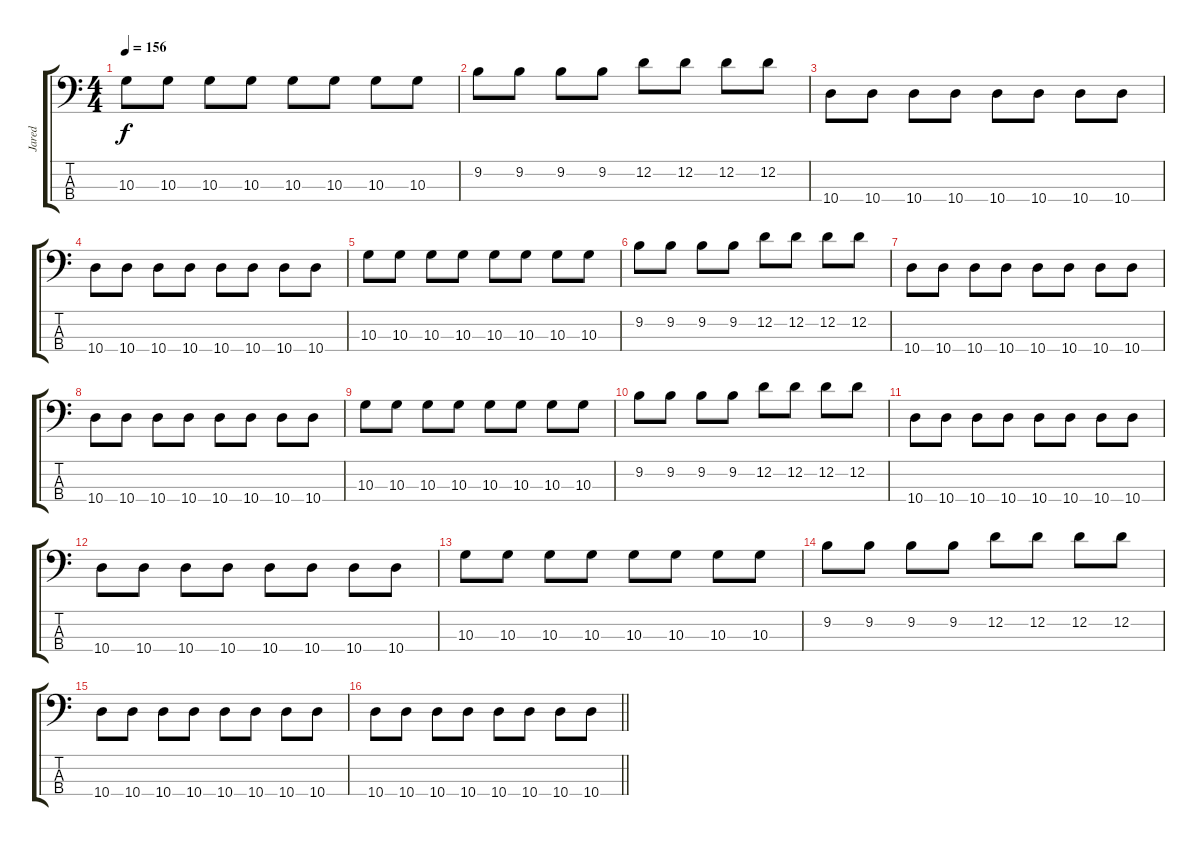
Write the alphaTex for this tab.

\track ("Jared" "Jared") {instrument electricbassfinger}
\staff {score tabs}
\tuning (G2 D2 A1 E1) {hide}
\ts (4 4)
\tempo 156
\clef f4
\ks c
10.3.8{dy f} 10.3.8 10.3.8 10.3.8 10.3.8 10.3.8 10.3.8 10.3.8 |
9.2.8 9.2.8 9.2.8 9.2.8 12.2.8 12.2.8 12.2.8 12.2.8 |
10.4.8 10.4.8 10.4.8 10.4.8 10.4.8 10.4.8 10.4.8 10.4.8 |
10.4.8 10.4.8 10.4.8 10.4.8 10.4.8 10.4.8 10.4.8 10.4.8 |
10.3.8 10.3.8 10.3.8 10.3.8 10.3.8 10.3.8 10.3.8 10.3.8 |
9.2.8 9.2.8 9.2.8 9.2.8 12.2.8 12.2.8 12.2.8 12.2.8 |
10.4.8 10.4.8 10.4.8 10.4.8 10.4.8 10.4.8 10.4.8 10.4.8 |
10.4.8 10.4.8 10.4.8 10.4.8 10.4.8 10.4.8 10.4.8 10.4.8 |
10.3.8 10.3.8 10.3.8 10.3.8 10.3.8 10.3.8 10.3.8 10.3.8 |
9.2.8 9.2.8 9.2.8 9.2.8 12.2.8 12.2.8 12.2.8 12.2.8 |
10.4.8 10.4.8 10.4.8 10.4.8 10.4.8 10.4.8 10.4.8 10.4.8 |
10.4.8 10.4.8 10.4.8 10.4.8 10.4.8 10.4.8 10.4.8 10.4.8 |
10.3.8 10.3.8 10.3.8 10.3.8 10.3.8 10.3.8 10.3.8 10.3.8 |
9.2.8 9.2.8 9.2.8 9.2.8 12.2.8 12.2.8 12.2.8 12.2.8 |
10.4.8 10.4.8 10.4.8 10.4.8 10.4.8 10.4.8 10.4.8 10.4.8 |
\barLineRight lightlight
10.4.8 10.4.8 10.4.8 10.4.8 10.4.8 10.4.8 10.4.8 10.4.8
